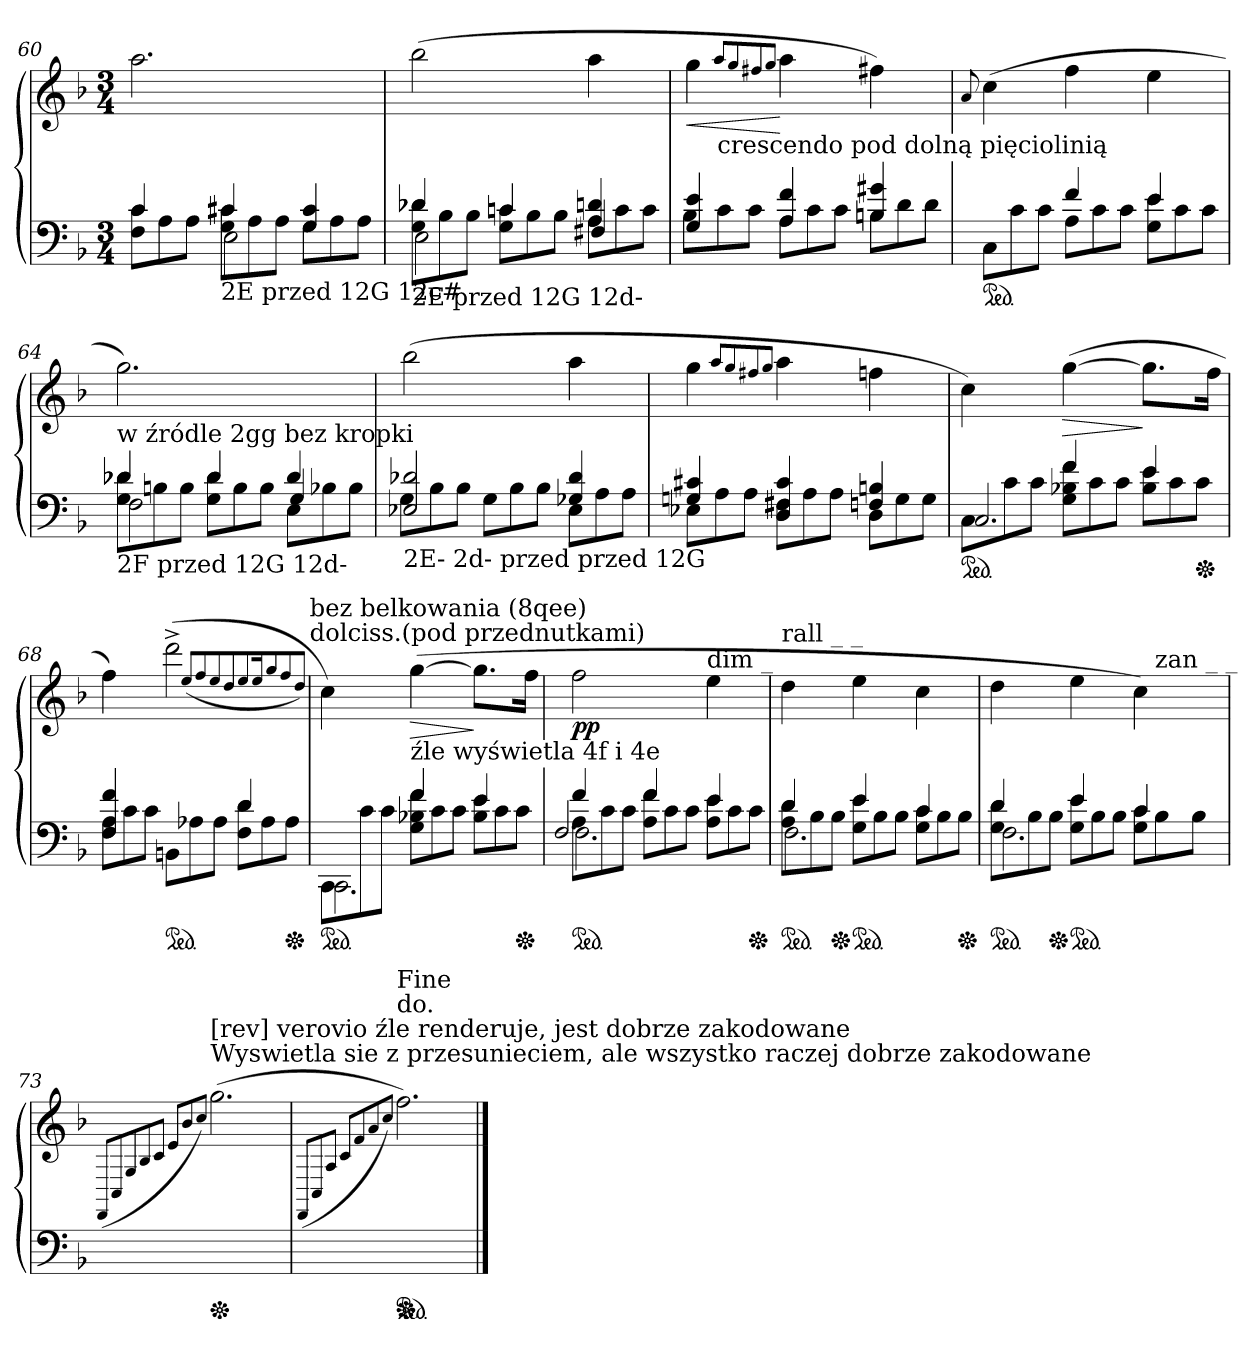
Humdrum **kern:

**kern	**kern	**dynam
*part1	*part1	*part1
*staff2	*staff1	*staff1/2
*clefF4	*clefG2	*
*k[b-]	*k[b-]	*
*M3/4	*M3/4	*
=60	=60	=60
*^	*	*
*	*Xtuplet	*	*
*	*^	*	*
4c	12F 12cL	4rAAAyy	2.aa	.
.	12A	.	.	.
.	12AJ	.	.	.
!LO:TX:b:t=2E przed 12G 12c#	!	!	!	!
4c#X	12G 12c#XL	2E\	.	.
.	12A	.	.	.
.	12AJ	.	.	.
4G 4c#	12GL	.	.	.
.	12A	.	.	.
.	12AJ	.	.	.
=61	=61	=61	=61	=61
!LO:TX:b:t=2E przed 12G 12d-	!	!	!	!
4d-X	12G 12d-XL	2E\	(2bb-	.
.	12B-	.	.	.
.	12B-J	.	.	.
4cn	12G 12cnL	.	.	.
.	12B-	.	.	.
.	12B-J	.	.	.
4A 4dn	12AL	4F#X/	4aa	.
.	12c	.	.	.
.	12cJ	.	.	.
*	*v	*v	*	*
=62	=62	=62	=62
4G 4e	12B-L	4gg	<
!	!LO:TX:a:t=crescendo pod dolną pięciolinią	!	!
.	12c	.	.
.	12cJ	.	.
.	.	8qaaL	.
.	.	8qgg	.
.	.	8qff#X	.
.	.	8qggJ	.
4A 4f	12AL	4aa	[
.	12c	.	.
.	12cJ	.	.
4Bn 4g#X	12BnL	4ff#X)	.
.	12d	.	.
.	12dJ	.	.
=63	=63	=63	=63
.	.	8qqa/	.
*ped	*	*	*
4rgyy	12CL	(4cc	.
.	12c	.	.
.	12cJ	.	.
4f	12AL	4ff	.
.	12c	.	.
.	12cJ	.	.
4e	12G 12eL	4ee	.
.	12c	.	.
.	12cJ	.	.
=64	=64	=64	=64
*	*^	*	*
!LO:TX:b:t=2F przed 12G 12d-	!	!	!	!
!LO:TX:a:t=w źródle 2gg bez kropki	!	!	!	!
4d-X	12G 12d-XL	2F\	2.gg)	.
.	12Bn	.	.	.
.	12BJ	.	.	.
4d-	12G 12d-L	.	.	.
.	12B	.	.	.
.	12BJ	.	.	.
4d-	12EL	4G/	.	.
.	12B-X	.	.	.
.	12B-J	.	.	.
*	*v	*v	*	*
=65	=65	=65	=65
!LO:TX:b:t=2E- 2d- przed  przed 12G	!	!	!
2E-X 2d-X	12G\L	(2bb-	.
.	12B-\	.	.
.	12B-\J	.	.
.	12G\L	.	.
.	12B-\	.	.
.	12B-\J	.	.
4G-X/ 4d-/	12E-\L	4aa	.
.	12A\	.	.
.	12A\J	.	.
=66	=66	=66	=66
4Gn 4c#X	12E-XL	4gg	.
.	12A	.	.
.	12AJ	.	.
.	.	8qaa/L	.
.	.	8qgg/	.
.	.	8qff#X/	.
.	.	8qgg/J	.
4D 4F#X 4c#	12D 12F#XL	4aa	.
.	12A	.	.
.	12AJ	.	.
4Fn 4Bn	12DL	4ffn	.
.	12G	.	.
.	12GJ	.	.
=67	=67	=67	=67
*	*^	*	*
*ped	*	*	*	*
4rgyy	12CL	2.C/	4cc)	.
.	12c	.	.	.
.	12cJ	.	.	.
4f/	12G 12B-X 12fL	.	([4gg	>
.	12c	.	.	.
.	12cJ	.	.	.
4e/	12B- 12eL	.	8.ggL]	]
.	12c	.	.	.
*Xped	*	*	*	*
.	12cJ	.	.	.
.	.	.	16ffJk	.
*	*v	*v	*	*
=68	=68	=68	=68
4F 4f	12F 12AL	4ff)	.
.	12c	.	.
.	12cJ	.	.
*ped	*	*	*
4rgyy	12BBnL	(>2ddd^<	.
.	12A-X	.	.
.	12A-J	.	.
4d	12F 12dL	.	.
.	12A-	.	.
*Xped	*	*	*
.	12A-J	.	.
*v	*v	*	*
.	(<8qee/L	.
.	8qff/	.
.	8qee/	.
.	8qdd/	.
.	8qee/	.
.	16qqee/K	.
.	8qgg/	.
.	8qff/	.
.	8qdd/J)	.
!	!LO:TX:a:t=dolciss.(pod przednutkami)	!
!	!LO:TX:a:t=bez belkowania (8qee)	!
=69	=69	=69
*^	*	*
!LO:TX:b:t=łamana belka	!	!	!
!	!LO:N:vis=2	!	!
*	*^	*	*
*ped	*	*	*	*
4reyy	12CC	2.CC\	4cc)	.
.	12c	.	.	.
.	12cJ	.	.	.
!LO:TX:a:t=źle wyświetla 4f i 4e	!	!	!	!
4f/	12G 12B-X 12fL	.	([4gg	>
.	12c	.	.	.
.	12cJ	.	.	.
4e/	12B- 12eL	.	8.ggL]	]
.	12c	.	.	.
*Xped	*	*	*	*
.	12cJ	.	.	.
.	.	.	16ffJk	.
=70	=70	=70	=70	=70
*	*	*^	*	*
!LO:TX:a:t=2.F przed 12A 12f	!	!	!	!	!
*ped	*	*	*	*	*
4f	12AL	2.F\	2.F/	2ff	pp
.	12c	.	.	.	.
.	12cJ	.	.	.	.
4f	12A 12fL	.	.	.	.
.	12c	.	.	.	.
.	12cJ	.	.	.	.
!	!	!	!	!LO:TX:a:t=dim _	!
4e	12A 12eL	.	.	4ee	.
.	12c	.	.	.	.
*Xped	*	*	*	*	*
.	12cJ	.	.	.	.
*	*	*v	*v	*	*
=71	=71	=71	=71	=71
!	!	!	!LO:TX:a:t=rall _ _	!
!LO:TX:a:t=2.F przed 12 A 12d	!	!	!	!
*ped	*	*	*	*
4d	12A 12dL	2.F\	4dd	.
.	12B-	.	.	.
*Xped	*	*	*	*
.	12B-J	.	.	.
*ped	*	*	*	*
4e	12G 12eL	.	4ee	.
.	12B-	.	.	.
.	12B-J	.	.	.
4c	12G 12cL	.	4cc	.
.	12B-	.	.	.
*Xped	*	*	*	*
.	12B-J	.	.	.
=72	=72	=72	=72	=72
!	!	!	!LO:TX:a:t=smor _ _	!
!LO:TX:a:t=2.F przed 12G 12d	!	!	!	!
*	*	*	*^	*
*ped	*	*	*	*	*
4d	12G 12dL	2.F\	4dd	3..ryy	.
.	12B-	.	.	.	.
*Xped	*	*	*	*	*
.	12B-J	.	.	.	.
*ped	*	*	*	*	*
4e	12G 12eL	.	4ee	.	.
.	12B-	.	.	.	.
.	12B-J	.	.	.	.
4c	12G 12cL	.	4cc)	.	.
!	!	!	!	!LO:TX:a:t=zan _ _	!
.	12B-	.	.	6ryy	.
.	12B-J	.	.	.	.
*v	*v	*v	*	*	*
*	*v	*v	*
=73	=73	=73
.	(8qFF\L	.
.	8qC/	.
.	8qG/	.
.	8qB-/	.
.	8qqc/J	.
.	8qe/L	.
.	8qb-/	.
.	8qcc/J)	.
!	!LO:TX:a:t=Wyswietla sie z przesunieciem, ale wszystko raczej dobrze zakodowane	!
!	!LO:TX:a:t=[rev] verovio źle renderuje, jest dobrze zakodowane	!
*Xped	*	*
2.ryy	(2.gg	.
=74	=74	=74
.	(>8qFF\L	.
.	8qC/	.
.	8qA/J	.
.	8qc/L	.
.	8qf/	.
.	8qa/	.
.	8qcc/J)	.
!	!LO:TX:a:t=do.	!
!	!LO:TX:a:t=Fine	!
*ped	*	*
*Xped	*	*
2.ryy	2.ff)	.
==	==	==
*-	*-	*-
